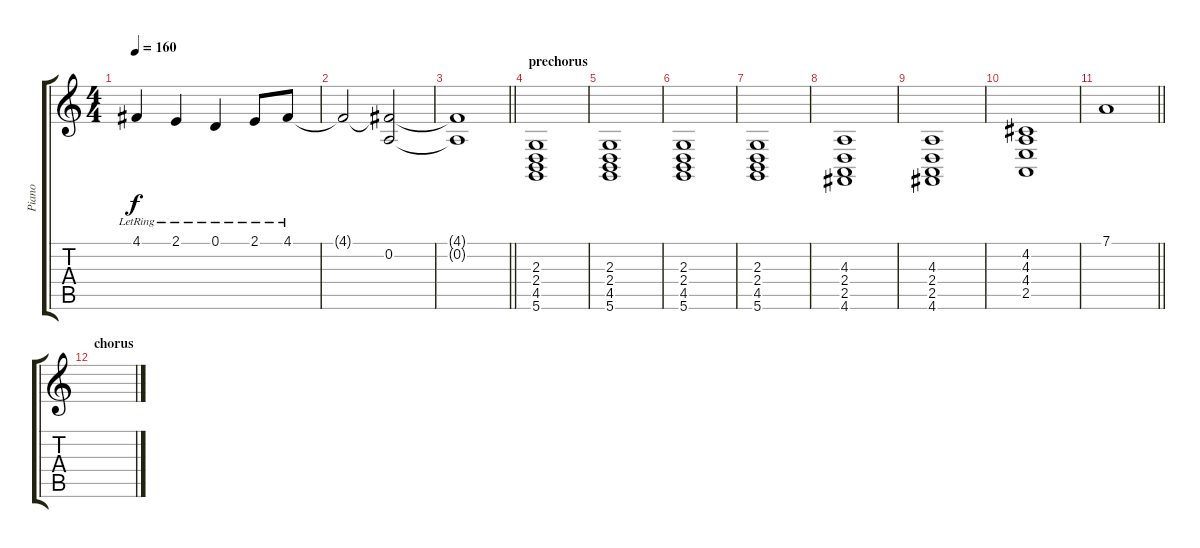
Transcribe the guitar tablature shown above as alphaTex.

\track ("Piano" "Piano") {instrument brightacousticpiano}
\staff {score tabs}
\tuning (D4 A3 F3 C3 G2 D2) {hide}
\ts (4 4)
\tempo 160
\clef g2
\ks c
4.1{lr}.4{dy f} 2.1{lr}.4 0.1{lr}.4 2.1{lr}.8 4.1{lr}.8 |
4.1{t}.2 (4.1{t} 0.2{t}).2 |
\barLineRight lightlight
(4.1{t} 0.2{t}).1 |
\section ("" "prechorus")
(2.3 2.4 4.5 5.6).1{volume 10} |
(2.3 2.4 4.5 5.6).1 |
(2.3 2.4 4.5 5.6).1 |
(2.3 2.4 4.5 5.6).1 |
(4.3 2.4 2.5 4.6).1 |
(4.3 2.4 2.5 4.6).1 |
(4.2 4.3 4.4 2.5).1 |
\barLineRight lightlight
7.1.1 |
\section ("" "chorus")
